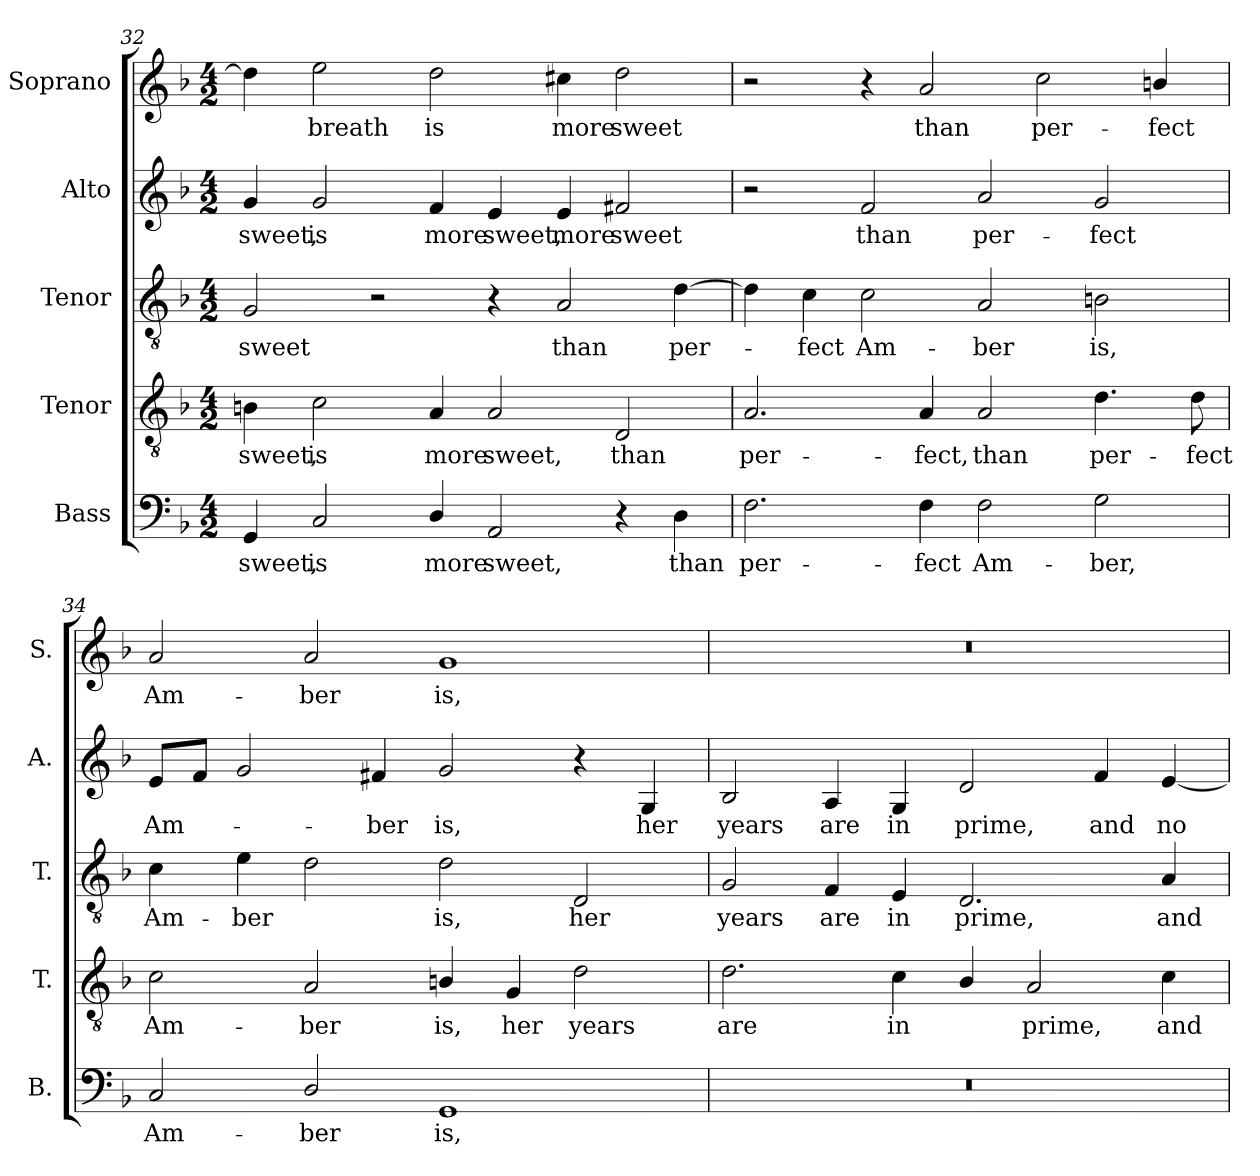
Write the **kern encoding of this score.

**kern	**text	**kern	**text	**kern	**text	**kern	**text	**kern	**text
*part5	*part5	*part4	*part4	*part3	*part3	*part2	*part2	*part1	*part1
*staff5	*staff5	*staff4	*staff4	*staff3	*staff3	*staff2	*staff2	*staff1	*staff1
*I"Bass	*	*I"Tenor	*	*I"Tenor	*	*I"Alto	*	*I"Soprano	*
*I'B.	*	*I'T.	*	*I'T.	*	*I'A.	*	*I'S.	*
*clefF4	*	*clefGv2	*	*clefGv2	*	*clefG2	*	*clefG2	*
*	*	*ITrd7c12	*	*ITrd7c12	*	*	*	*	*
*k[b-]	*	*k[b-]	*	*k[b-]	*	*k[b-]	*	*k[b-]	*
*F:	*	*F:	*	*F:	*	*F:	*	*F:	*
*M4/2	*	*M4/2	*	*M4/2	*	*M4/2	*	*M4/2	*
=32	=32	=32	=32	=32	=32	=32	=32	=32	=32
!	!LO:LY:b:color=#000000	!	!	!	!	!	!	!	!
!	!	!	!LO:LY:b:color=#000000	!	!	!	!	!	!
!	!	!	!	!	!LO:LY:b:color=#000000	!	!	!	!
!	!	!	!	!	!	!	!LO:LY:b:color=#000000	!	!
4GGi/	sweet,	4BBni\	sweet,	2GGi/	sweet	4gi/	sweet,	4ddi\]	.
!	!LO:LY:b:color=#000000	!	!	!	!	!	!	!	!
!	!	!	!LO:LY:b:color=#000000	!	!	!	!	!	!
!	!	!	!	!	!	!	!LO:LY:b:color=#000000	!	!
!	!	!	!	!	!	!	!	!	!LO:LY:b:color=#000000
2Ci/	is	2Ci\	is	.	.	2gi/	is	2eei\	breath
.	.	.	.	2r	.	.	.	.	.
!	!LO:LY:b:color=#000000	!	!	!	!	!	!	!	!
!	!	!	!LO:LY:b:color=#000000	!	!	!	!	!	!
!	!	!	!	!	!	!	!LO:LY:b:color=#000000	!	!
!	!	!	!	!	!	!	!	!	!LO:LY:b:color=#000000
4Di/	more	4AAi/	more	.	.	4fi/	more	2ddi\	is
!	!LO:LY:b:color=#000000	!	!	!	!	!	!	!	!
!	!	!	!LO:LY:b:color=#000000	!	!	!	!	!	!
!	!	!	!	!	!	!	!LO:LY:b:color=#000000	!	!
2AAi/	sweet,	2AAi/	sweet,	4r	.	4ei/	sweet,	.	.
!	!	!	!	!	!LO:LY:b:color=#000000	!	!	!	!
!	!	!	!	!	!	!	!LO:LY:b:color=#000000	!	!
!	!	!	!	!	!	!	!	!	!LO:LY:b:color=#000000
.	.	.	.	2AAi/	than	4ei/	more	4cc#Xi\	more
!	!	!	!LO:LY:b:color=#000000	!	!	!	!	!	!
!	!	!	!	!	!	!	!LO:LY:b:color=#000000	!	!
!	!	!	!	!	!	!	!	!	!LO:LY:b:color=#000000
4r	.	2DDi/	than	.	.	2f#Xi/	sweet	2ddi\	sweet
!	!LO:LY:b:color=#000000	!	!	!	!	!	!	!	!
!	!	!	!	!	!LO:LY:b:color=#000000	!	!	!	!
4Di\	than	.	.	[4Di\	per-	.	.	.	.
=33	=33	=33	=33	=33	=33	=33	=33	=33	=33
!	!LO:LY:b:color=#000000	!	!	!	!	!	!	!	!
!	!	!	!LO:LY:b:color=#000000	!	!	!	!	!	!
2.Fi\	per-	2.AAi/	per-	4Di\]	.	2r	.	2r	.
!	!	!	!	!	!LO:LY:b:color=#000000	!	!	!	!
.	.	.	.	4Ci\	-fect	.	.	.	.
!	!	!	!	!	!LO:LY:b:color=#000000	!	!	!	!
!	!	!	!	!	!	!	!LO:LY:b:color=#000000	!	!
.	.	.	.	2Ci\	Am-	2fi/	than	4r	.
!	!LO:LY:b:color=#000000	!	!	!	!	!	!	!	!
!	!	!	!LO:LY:b:color=#000000	!	!	!	!	!	!
!	!	!	!	!	!	!	!	!	!LO:LY:b:color=#000000
4Fi\	-fect	4AAi/	-fect,	.	.	.	.	2ai/	than
!	!LO:LY:b:color=#000000	!	!	!	!	!	!	!	!
!	!	!	!LO:LY:b:color=#000000	!	!	!	!	!	!
!	!	!	!	!	!LO:LY:b:color=#000000	!	!	!	!
!	!	!	!	!	!	!	!LO:LY:b:color=#000000	!	!
2Fi\	Am-	2AAi/	than	2AAi/	-ber	2ai/	per-	.	.
!	!	!	!	!	!	!	!	!	!LO:LY:b:color=#000000
.	.	.	.	.	.	.	.	2cci\	per-
!	!LO:LY:b:color=#000000	!	!	!	!	!	!	!	!
!	!	!	!LO:LY:b:color=#000000	!	!	!	!	!	!
!	!	!	!	!	!LO:LY:b:color=#000000	!	!	!	!
!	!	!	!	!	!	!	!LO:LY:b:color=#000000	!	!
2Gi\	-ber,	4.Di\	per-	2BBni\	is,	2gi/	-fect	.	.
!	!	!	!	!	!	!	!	!	!LO:LY:b:color=#000000
.	.	.	.	.	.	.	.	4bni/	-fect
!	!	!	!LO:LY:b:color=#000000	!	!	!	!	!	!
.	.	8Di\	-fect	.	.	.	.	.	.
!!LO:LB:g=z
=34	=34	=34	=34	=34	=34	=34	=34	=34	=34
!	!LO:LY:b:color=#000000	!	!	!	!	!	!	!	!
!	!	!	!LO:LY:b:color=#000000	!	!	!	!	!	!
!	!	!	!	!	!LO:LY:b:color=#000000	!	!	!	!
!	!	!	!	!	!	!	!LO:LY:b:color=#000000	!	!
!	!	!	!	!	!	!	!	!	!LO:LY:b:color=#000000
2Ci/	Am-	2Ci\	Am-	4Ci\	Am-	8ei/L	Am-	2ai/	Am-
.	.	.	.	.	.	8fi/J	.	.	.
!	!	!	!	!	!LO:LY:b:color=#000000	!	!	!	!
.	.	.	.	4Ei\	-ber	2gi/	.	.	.
!	!LO:LY:b:color=#000000	!	!	!	!	!	!	!	!
!	!	!	!LO:LY:b:color=#000000	!	!	!	!	!	!
!	!	!	!	!	!	!	!	!	!LO:LY:b:color=#000000
2Di/	-ber	2AAi/	-ber	2Di\	.	.	.	2ai/	-ber
!	!	!	!	!	!	!	!LO:LY:b:color=#000000	!	!
.	.	.	.	.	.	4f#Xi/	-ber	.	.
!	!LO:LY:b:color=#000000	!	!	!	!	!	!	!	!
!	!	!	!LO:LY:b:color=#000000	!	!	!	!	!	!
!	!	!	!	!	!LO:LY:b:color=#000000	!	!	!	!
!	!	!	!	!	!	!	!LO:LY:b:color=#000000	!	!
!	!	!	!	!	!	!	!	!	!LO:LY:b:color=#000000
1GGi	is,	4BBni/	is,	2Di\	is,	2gi/	is,	1gi	is,
!	!	!	!LO:LY:b:color=#000000	!	!	!	!	!	!
.	.	4GGi/	her	.	.	.	.	.	.
!	!	!	!LO:LY:b:color=#000000	!	!	!	!	!	!
!	!	!	!	!	!LO:LY:b:color=#000000	!	!	!	!
.	.	2Di\	years	2DDi/	her	4r	.	.	.
!	!	!	!	!	!	!	!LO:LY:b:color=#000000	!	!
.	.	.	.	.	.	4Gi/	her	.	.
=35	=35	=35	=35	=35	=35	=35	=35	=35	=35
!LO:N:vis=1	!	!	!	!	!	!	!	!	!
!	!	!	!LO:LY:b:color=#000000	!	!	!	!	!	!
!	!	!	!	!	!LO:LY:b:color=#000000	!	!	!	!
!	!	!	!	!	!	!	!LO:LY:b:color=#000000	!LO:N:vis=1	!
0r	.	2.Di\	are	2GGi/	years	2B-i/	years	0r	.
!	!	!	!	!	!LO:LY:b:color=#000000	!	!	!	!
!	!	!	!	!	!	!	!LO:LY:b:color=#000000	!	!
.	.	.	.	4FFi/	are	4Ai/	are	.	.
!	!	!	!LO:LY:b:color=#000000	!	!	!	!	!	!
!	!	!	!	!	!LO:LY:b:color=#000000	!	!	!	!
!	!	!	!	!	!	!	!LO:LY:b:color=#000000	!	!
.	.	4Ci\	in	4EEi/	in	4Gi/	in	.	.
!	!	!	!	!	!LO:LY:b:color=#000000	!	!	!	!
!	!	!	!	!	!	!	!LO:LY:b:color=#000000	!	!
.	.	4BB-i/	.	2.DDi/	prime,	2di/	prime,	.	.
!	!	!	!LO:LY:b:color=#000000	!	!	!	!	!	!
.	.	2AAi/	prime,	.	.	.	.	.	.
!	!	!	!	!	!	!	!LO:LY:b:color=#000000	!	!
.	.	.	.	.	.	4fi/	and	.	.
!	!	!	!LO:LY:b:color=#000000	!	!	!	!	!	!
!	!	!	!	!	!LO:LY:b:color=#000000	!	!	!	!
!	!	!	!	!	!	!	!LO:LY:b:color=#000000	!	!
.	.	4Ci\	and	4AAi/	and	[4ei/	no-	.	.
=	=	=	=	=	=	=	=	=	=
*-	*-	*-	*-	*-	*-	*-	*-	*-	*-
